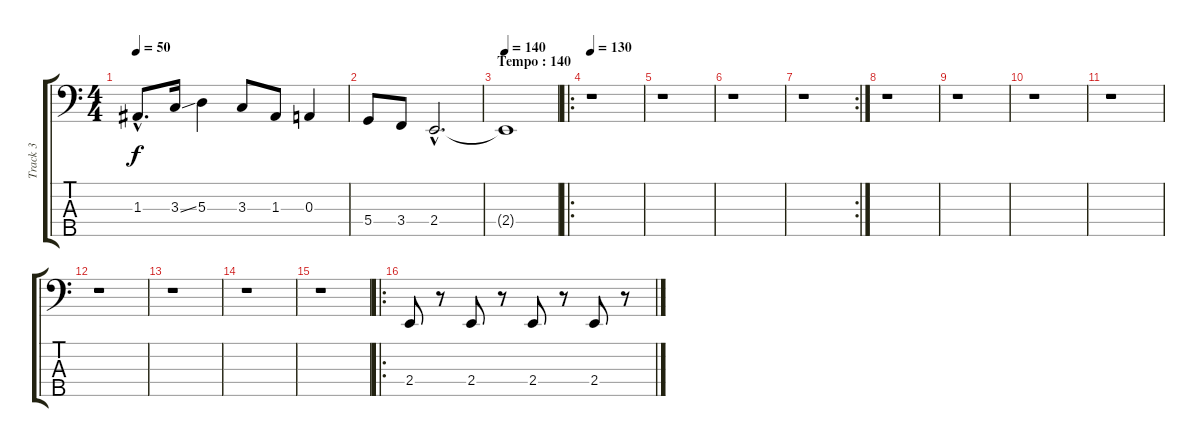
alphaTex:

\track ("Track 3" "Track 3") {instrument electricbassfinger}
\staff {score tabs}
\tuning (G2 D2 A1 D1 B0) {hide}
\ts (4 4)
\tempo 50
\clef f4
\ks c
1.3{hac t}.8{d dy f} 3.3{ss}.16 5.3.4 3.3.8 1.3.8 0.3.4 |
5.4.8 3.4.8 2.4{hac}.2{d} |
\section ("" "Tempo : 140")
\tempo 140
2.4{t}.1 |
\ro
\tempo 130
r.1{volume 16} |
r.1 |
r.1 |
\rc 2
r.1 |
r.1 |
r.1 |
r.1 |
r.1 |
r.1 |
r.1 |
r.1 |
r.1 |
\ro
2.4.8 r.8 2.4.8 r.8 2.4.8 r.8 2.4.8 r.8
